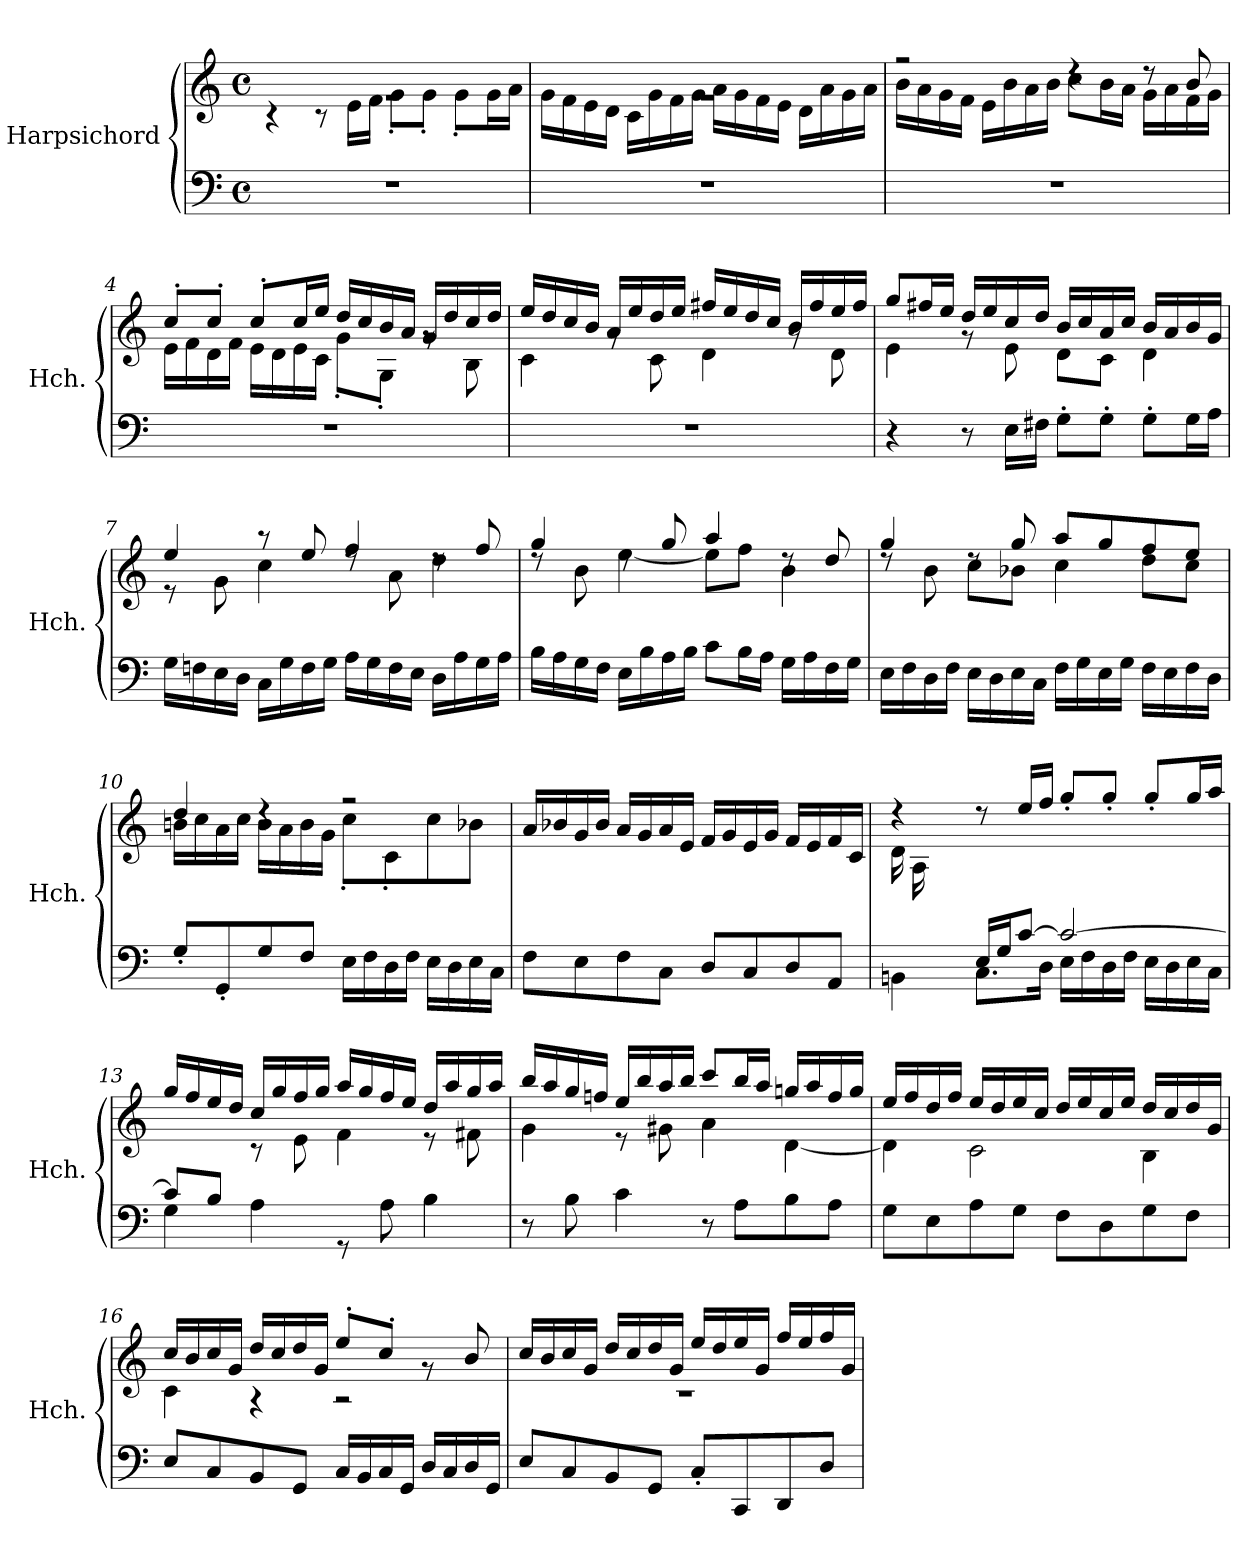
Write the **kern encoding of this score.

**kern	**kern
*part1	*part1
*staff2	*staff1
*I"Harpsichord	*
*I'Hch.	*
*clefF4	*clefG2
*k[]	*k[]
*M4/4	*M4/4
*met(c)	*met(c)
*MM80	*MM80
=1	=1
*	*^
1r	1rg	4r
.	.	8r
.	.	16e\LL
.	.	16f\JJ
.	.	8g'\L
.	.	8g'\J
.	.	8g'\L
.	.	16g\L
.	.	16a\JJ
=2	=2	=2
1r	1rg	16g\LL
.	.	16f\
.	.	16e\
.	.	16d\JJ
.	.	16c\LL
.	.	16g\
.	.	16f\
.	.	16g\JJ
.	.	16a\LL
.	.	16g\
.	.	16f\
.	.	16e\JJ
.	.	16d\LL
.	.	16a\
.	.	16g\
.	.	16a\JJ
=3	=3	=3
1r	2r	16b\LL
.	.	16a\
.	.	16g\
.	.	16f\JJ
.	.	16e\LL
.	.	16b\
.	.	16a\
.	.	16b\JJ
.	4rdd	8cc\L
.	.	16b\L
.	.	16a\JJ
.	8rdd	16g\LL
.	.	16a\
.	8b/	16f\
.	.	16g\JJ
=4	=4	=4
1r	8cc'/L	16e\LL
.	.	16f\
.	8cc'/J	16d\
.	.	16f\JJ
.	8cc'/L	16e\LL
.	.	16d\
.	16cc/L	16e\
.	16ee/JJ	16c\JJ
.	16dd/LL	8g'\L
.	16cc/	.
.	16b/	8G'\J
.	16a/JJ	.
.	16g/LL	8rg
.	16dd/	.
.	16cc/	8B\
.	16dd/JJ	.
!!LO:LB:g=z	!!
=5	=5	=5
1r	16ee/LL	4c\
.	16dd/	.
.	16cc/	.
.	16b/JJ	.
.	16a/LL	8rg
.	16ee/	.
.	16dd/	8c\
.	16ee/JJ	.
.	16ff#X/LL	4d\
.	16ee/	.
.	16dd/	.
.	16cc/JJ	.
.	16b/LL	8rg
.	16ff#/	.
.	16ee/	8d\
.	16ff#/JJ	.
=6	=6	=6
4r	8gg/L	4e\
.	16ff#X/L	.
.	16ee/JJ	.
8r	16dd/LL	8rg
.	16ee/	.
16E\LL	16cc/	8e\
16F#X\JJ	16dd/JJ	.
8G'\L	16b/LL	8d\L
.	16cc/	.
8G'\J	16a/	8c\J
.	16cc/JJ	.
8G'\L	16b/LL	4d\
.	16a/	.
16G\L	16b/	.
16A\JJ	16g/JJ	.
=7	=7	=7
16G\LL	4ee/	8r
16Fn\	.	.
16E\	.	8g\
16D\JJ	.	.
16C\LL	8r	4cc\
16G\	.	.
16F\	8ee/	.
16G\JJ	.	.
16A\LL	4ff/	8rdd
16G\	.	.
16F\	.	8a\
16E\JJ	.	.
16D\LL	8rdd	4dd\
16A\	.	.
16G\	8ff/	.
16A\JJ	.	.
=8	=8	=8
16B\LL	4gg/	8rdd
16A\	.	.
16G\	.	8b\
16F\JJ	.	.
16E\LL	8rdd	[4ee\
16B\	.	.
16A\	8gg/	.
16B\JJ	.	.
8c\L	4aa/	8ee\L]
16B\L	.	8ff\J
16A\JJ	.	.
16G\LL	8rdd	4b\
16A\	.	.
16F\	8dd/	.
16G\JJ	.	.
!!LO:LB:g=z	!!
=9	=9	=9
16E\LL	4gg/	8rdd
16F\	.	.
16D\	.	8b\
16F\JJ	.	.
16E\LL	8rdd	8cc\L
16D\	.	.
16E\	8gg/	8b-X\J
16C\JJ	.	.
16F\LL	8aa/L	4cc\
16G\	.	.
16E\	8gg/	.
16G\JJ	.	.
16F\LL	8ff/	8dd\L
16E\	.	.
16F\	8ee/J	8cc\J
16D\JJ	.	.
=10	=10	=10
8G'/L	4dd/	16bn\LL
.	.	16cc\
8GG'/	.	16a\
.	.	16cc\JJ
8G/	4rdd	16b\LL
.	.	16a\
8F/J	.	16b\
.	.	16g\JJ
16E\LL	2r	8cc'\L
16F\	.	.
16D\	.	8c'\
16F\JJ	.	.
16E\LL	.	8cc\
16D\	.	.
16E\	.	8b-X\J
16C\JJ	.	.
*	*v	*v
=11	=11
8F\L	16a/LL
.	16b-X/
8E\	16g/
.	16b-/JJ
8F\	16a/LL
.	16g/
8C\J	16a/
.	16e/JJ
8D/L	16f/LL
.	16g/
8C/	16e/
.	16g/JJ
8D/	16f/LL
.	16e/
8AA/J	16f/
.	16c/JJ
=12	=12
*^	*^
8ryy	4BBn\	4rdd	16d\LL
.	.	.	16A\
16G/	.	.	2..ryy
16F/JJ	.	.	.
16E/LL	8.C\L	8rdd	.
16G/J	.	.	.
[8c/J	.	16ee/LL	.
.	16D\Jk	16ff/JJ	.
2c/_	16E\LL	8gg'/L	.
.	16F\	.	.
.	16D\	8gg'/J	.
.	16F\JJ	.	.
.	16E\LL	8gg'/L	.
.	16D\	.	.
.	16E\	16gg/L	.
.	16C\JJ	16aa/JJ	.
!!LO:PB:g=z	!!
=13	=13	=13	=13
8c/L]	4G\	16gg/LL	4ryy
.	.	16ff/	.
8B/J	.	16ee/	.
.	.	16dd/JJ	.
4A\	2.ryy	16cc/LL	8r
.	.	16gg/	.
.	.	16ff/	8e\
.	.	16gg/JJ	.
8rGG	.	16aa/LL	4f\
.	.	16gg/	.
8A\	.	16ff/	.
.	.	16ee/JJ	.
4B\	.	16dd/LL	8r
.	.	16aa/	.
.	.	16gg/	8f#X\
.	.	16aa/JJ	.
*v	*v	*	*
=14	=14	=14
8r	16bb/LL	4g\
.	16aa/	.
8B\	16gg/	.
.	16ffn/JJ	.
4c\	16ee/LL	8r
.	16bb/	.
.	16aa/	8g#X\
.	16bb/JJ	.
8r	8ccc/L	4a\
8A\L	16bb/L	.
.	16aa/JJ	.
8B\	16ggn/LL	[4d\
.	16aa/	.
8A\J	16ff/	.
.	16gg/JJ	.
=15	=15	=15
8G\L	16ee/LL	4d\]
.	16ff/	.
8E\	16dd/	.
.	16ff/JJ	.
8A\	16ee/LL	2c\
.	16dd/	.
8G\J	16ee/	.
.	16cc/JJ	.
8F\L	16dd/LL	.
.	16ee/	.
8D\	16cc/	.
.	16ee/JJ	.
8G\	16dd/LL	4B\
.	16cc/	.
8F\J	16dd/	.
.	16g/JJ	.
!!LO:LB:g=z	!!
=16	=16	=16
8E/L	16cc/LL	4c\
.	16b/	.
8C/	16cc/	.
.	16g/JJ	.
8BB/	16dd/LL	4r
.	16cc/	.
8GG/J	16dd/	.
.	16g/JJ	.
16C/LL	8ee'/L	2r
16BB/	.	.
16C/	8cc'/J	.
16GG/JJ	.	.
16D/LL	8rg	.
16C/	.	.
16D/	8b/	.
16GG/JJ	.	.
=17	=17	=17
8E/L	16cc/LL	1r
.	16b/	.
8C/	16cc/	.
.	16g/JJ	.
8BB/	16dd/LL	.
.	16cc/	.
8GG/J	16dd/	.
.	16g/JJ	.
8C'/L	16ee/LL	.
.	16dd/	.
8CC/	16ee/	.
.	16g/JJ	.
8DD/	16ff/LL	.
.	16ee/	.
8D/J	16ff/	.
.	16g/JJ	.
*	*v	*v
=	=
*-	*-
